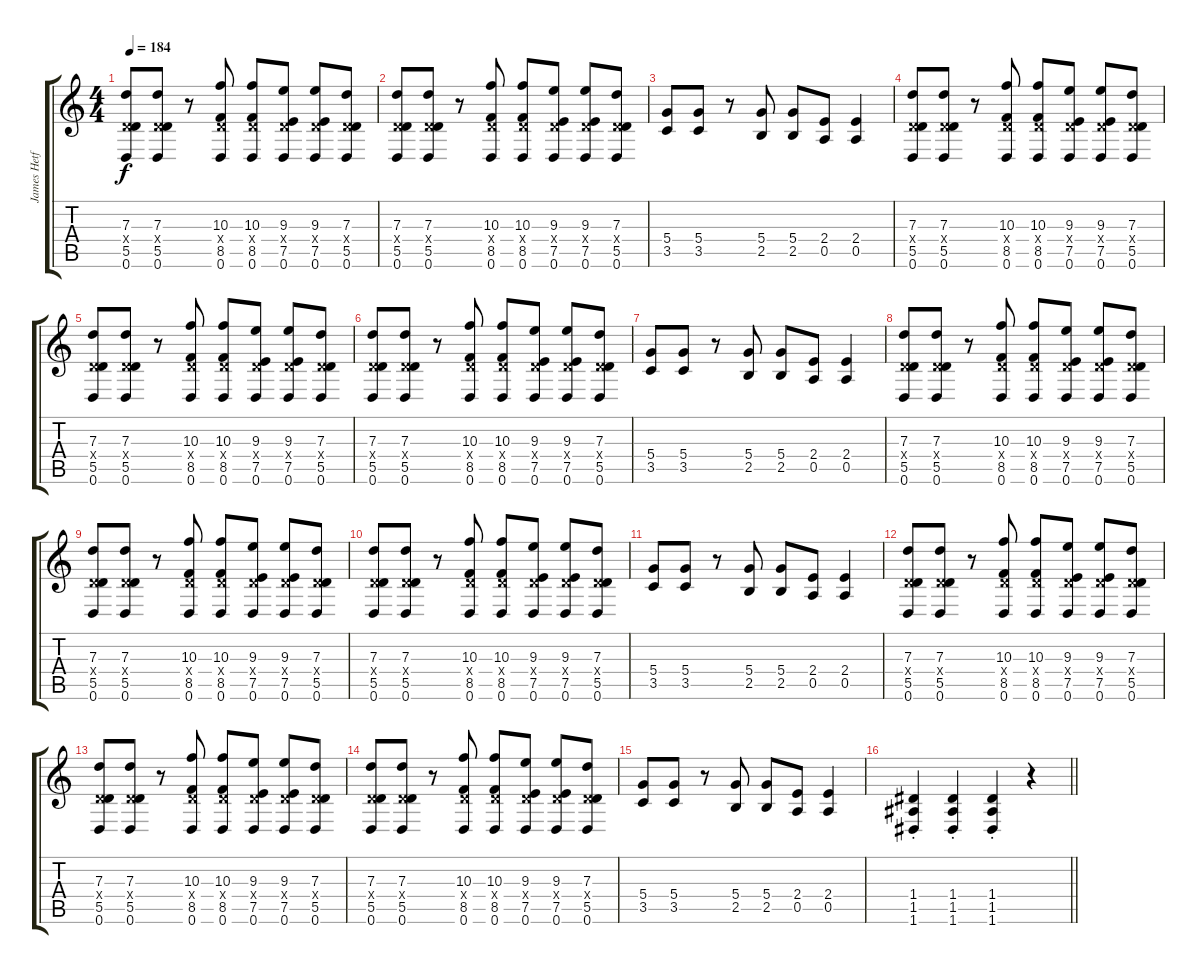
\track ("James Hetfield" "James Hetf") {instrument distortionguitar}
\staff {score tabs}
\tuning (E4 B3 G3 D3 A2 D2) {hide}
\ts (4 4)
\tempo 184
\clef g2
\ks c
(7.3 0.4{x} 5.5 0.6).8{dy f} (7.3 0.4{x} 5.5 0.6).8 r.8 (10.3 0.4{x} 8.5 0.6).8 (10.3 0.4{x} 8.5 0.6).8 (9.3 0.4{x} 7.5 0.6).8 (9.3 0.4{x} 7.5 0.6).8 (7.3 0.4{x} 5.5 0.6).8 |
(7.3 0.4{x} 5.5 0.6).8 (7.3 0.4{x} 5.5 0.6).8 r.8 (10.3 0.4{x} 8.5 0.6).8 (10.3 0.4{x} 8.5 0.6).8 (9.3 0.4{x} 7.5 0.6).8 (9.3 0.4{x} 7.5 0.6).8 (7.3 0.4{x} 5.5 0.6).8 |
(5.4 3.5).8 (5.4 3.5).8 r.8 (5.4 2.5).8 (5.4 2.5).8 (2.4 0.5).8 (2.4 0.5).4 |
(7.3 0.4{x} 5.5 0.6).8 (7.3 0.4{x} 5.5 0.6).8 r.8 (10.3 0.4{x} 8.5 0.6).8 (10.3 0.4{x} 8.5 0.6).8 (9.3 0.4{x} 7.5 0.6).8 (9.3 0.4{x} 7.5 0.6).8 (7.3 0.4{x} 5.5 0.6).8 |
(7.3 0.4{x} 5.5 0.6).8 (7.3 0.4{x} 5.5 0.6).8 r.8 (10.3 0.4{x} 8.5 0.6).8 (10.3 0.4{x} 8.5 0.6).8 (9.3 0.4{x} 7.5 0.6).8 (9.3 0.4{x} 7.5 0.6).8 (7.3 0.4{x} 5.5 0.6).8 |
(7.3 0.4{x} 5.5 0.6).8 (7.3 0.4{x} 5.5 0.6).8 r.8 (10.3 0.4{x} 8.5 0.6).8 (10.3 0.4{x} 8.5 0.6).8 (9.3 0.4{x} 7.5 0.6).8 (9.3 0.4{x} 7.5 0.6).8 (7.3 0.4{x} 5.5 0.6).8 |
(5.4 3.5).8 (5.4 3.5).8 r.8 (5.4 2.5).8 (5.4 2.5).8 (2.4 0.5).8 (2.4 0.5).4 |
(7.3 0.4{x} 5.5 0.6).8 (7.3 0.4{x} 5.5 0.6).8 r.8 (10.3 0.4{x} 8.5 0.6).8 (10.3 0.4{x} 8.5 0.6).8 (9.3 0.4{x} 7.5 0.6).8 (9.3 0.4{x} 7.5 0.6).8 (7.3 0.4{x} 5.5 0.6).8 |
(7.3 0.4{x} 5.5 0.6).8 (7.3 0.4{x} 5.5 0.6).8 r.8 (10.3 0.4{x} 8.5 0.6).8 (10.3 0.4{x} 8.5 0.6).8 (9.3 0.4{x} 7.5 0.6).8 (9.3 0.4{x} 7.5 0.6).8 (7.3 0.4{x} 5.5 0.6).8 |
(7.3 0.4{x} 5.5 0.6).8 (7.3 0.4{x} 5.5 0.6).8 r.8 (10.3 0.4{x} 8.5 0.6).8 (10.3 0.4{x} 8.5 0.6).8 (9.3 0.4{x} 7.5 0.6).8 (9.3 0.4{x} 7.5 0.6).8 (7.3 0.4{x} 5.5 0.6).8 |
(5.4 3.5).8 (5.4 3.5).8 r.8 (5.4 2.5).8 (5.4 2.5).8 (2.4 0.5).8 (2.4 0.5).4 |
(7.3 0.4{x} 5.5 0.6).8 (7.3 0.4{x} 5.5 0.6).8 r.8 (10.3 0.4{x} 8.5 0.6).8 (10.3 0.4{x} 8.5 0.6).8 (9.3 0.4{x} 7.5 0.6).8 (9.3 0.4{x} 7.5 0.6).8 (7.3 0.4{x} 5.5 0.6).8 |
(7.3 0.4{x} 5.5 0.6).8 (7.3 0.4{x} 5.5 0.6).8 r.8 (10.3 0.4{x} 8.5 0.6).8 (10.3 0.4{x} 8.5 0.6).8 (9.3 0.4{x} 7.5 0.6).8 (9.3 0.4{x} 7.5 0.6).8 (7.3 0.4{x} 5.5 0.6).8 |
(7.3 0.4{x} 5.5 0.6).8 (7.3 0.4{x} 5.5 0.6).8 r.8 (10.3 0.4{x} 8.5 0.6).8 (10.3 0.4{x} 8.5 0.6).8 (9.3 0.4{x} 7.5 0.6).8 (9.3 0.4{x} 7.5 0.6).8 (7.3 0.4{x} 5.5 0.6).8 |
(5.4 3.5).8 (5.4 3.5).8 r.8 (5.4 2.5).8 (5.4 2.5).8 (2.4 0.5).8 (2.4 0.5).4 |
\barLineRight lightlight
(1.4{st} 1.5{st} 1.6{st}).4 (1.4{st} 1.5{st} 1.6{st}).4 (1.4{st} 1.5{st} 1.6{st}).4 r.4
